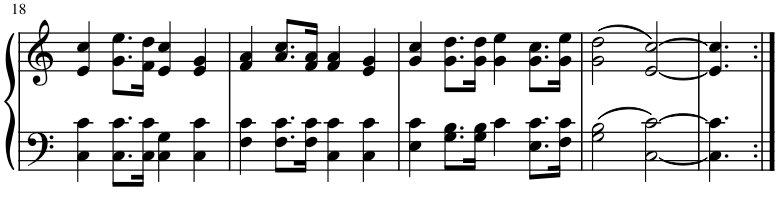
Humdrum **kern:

**kern	**kern
*part1	*part1
*staff2	*staff1
*I"Piano	*
*I'Pno.	*
!!LO:PB:g=z
*clefF4	*clefG2
*k[]	*k[]
*M4/4	*M4/4
=18	=18
4C\ 4c\	4e/ 4cc/
8.C\ 8.c\L	8.g\ 8.ee\L
16C\ 16c\Jk	16f\ 16dd\Jk
4C\ 4G\	4e/ 4cc/
4C\ 4c\	4e/ 4g/
=19	=19
4F\ 4c\	4f/ 4a/
8.F\ 8.c\L	8.a/ 8.cc/L
16F\ 16c\Jk	16f/ 16a/Jk
4C\ 4c\	4f/ 4a/
4C\ 4c\	4e/ 4g/
=20	=20
4E\ 4c\	4g/ 4cc/
8.G\ 8.B\L	8.g\ 8.dd\L
16G\ 16B\Jk	16g\ 16dd\Jk
4c\	4g\ 4ee\
8.E\ 8.c\L	8.g\ 8.cc\L
16F\ 16c\Jk	16g\ 16ee\Jk
=21	=21
2G\ 2B\	(2g\ 2dd\
[2C\ [2c\	[2e/ [2cc/)
=22	=22
4.C\] 4.c\]	4.e/] 4.cc/]
=:|!	=:|!
*-	*-
